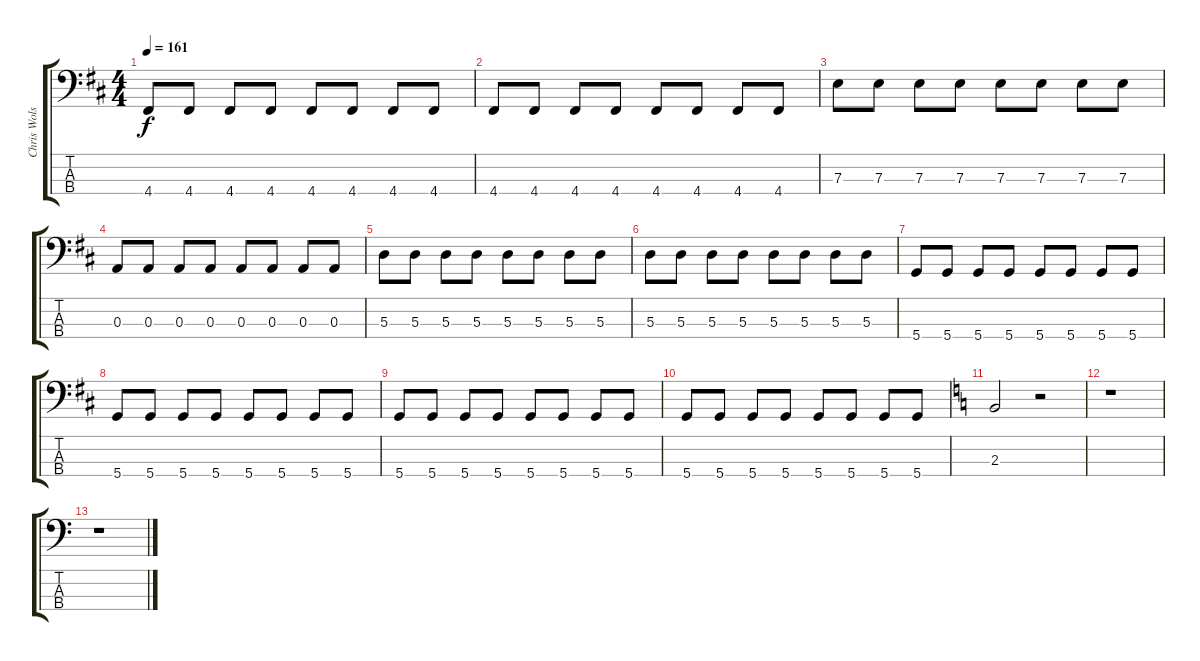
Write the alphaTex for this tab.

\track ("Chris Wolstenholme" "Chris Wols") {instrument electricbassfinger}
\staff {score tabs}
\tuning (G2 D2 A1 D1) {hide}
\ts (4 4)
\tempo 161
\clef f4
\ks d
4.4.8{dy f} 4.4.8 4.4.8 4.4.8 4.4.8 4.4.8 4.4.8 4.4.8 |
4.4.8 4.4.8 4.4.8 4.4.8 4.4.8 4.4.8 4.4.8 4.4.8 |
7.3.8 7.3.8 7.3.8 7.3.8 7.3.8 7.3.8 7.3.8 7.3.8 |
0.3.8 0.3.8 0.3.8 0.3.8 0.3.8 0.3.8 0.3.8 0.3.8 |
5.3.8 5.3.8 5.3.8 5.3.8 5.3.8 5.3.8 5.3.8 5.3.8 |
5.3.8 5.3.8 5.3.8 5.3.8 5.3.8 5.3.8 5.3.8 5.3.8 |
5.4.8 5.4.8 5.4.8 5.4.8 5.4.8 5.4.8 5.4.8 5.4.8 |
5.4.8 5.4.8 5.4.8 5.4.8 5.4.8 5.4.8 5.4.8 5.4.8 |
5.4.8 5.4.8 5.4.8 5.4.8 5.4.8 5.4.8 5.4.8 5.4.8 |
5.4.8 5.4.8 5.4.8 5.4.8 5.4.8 5.4.8 5.4.8 5.4.8 |
\ks c
2.3.2 r.2 |
r.1 |
r.1
